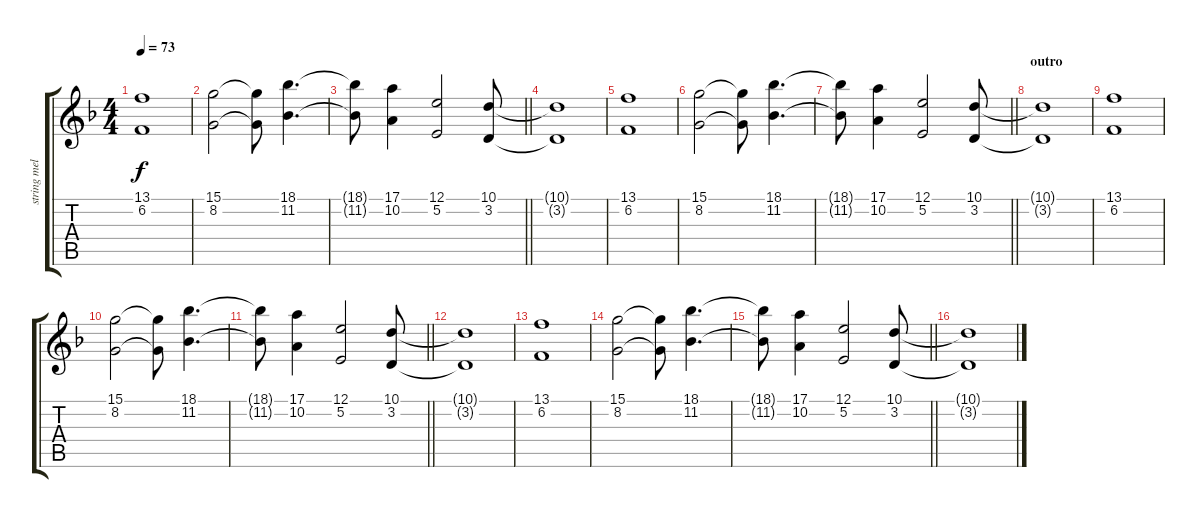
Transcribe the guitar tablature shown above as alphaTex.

\track ("string melody" "string mel") {instrument stringensemble1}
\staff {score tabs}
\tuning (E4 B3 G3 D3 A2 E2) {hide}
\ts (4 4)
\tempo 73
\clef g2
\ks f
(13.1 6.2).1{dy f} |
(15.1 8.2).2 (15.1{t} 8.2{t}).8 (18.1 11.2).4{d} |
\barLineRight lightlight
(18.1{t} 11.2{t}).8 (17.1 10.2).4 (12.1 5.2).2 (10.1 3.2).8 |
(10.1{t} 3.2{t}).1 |
(13.1 6.2).1 |
(15.1 8.2).2 (15.1{t} 8.2{t}).8 (18.1 11.2).4{d} |
\barLineRight lightlight
(18.1{t} 11.2{t}).8 (17.1 10.2).4 (12.1 5.2).2 (10.1 3.2).8 |
\section ("" "outro")
(10.1{t} 3.2{t}).1 |
(13.1 6.2).1 |
(15.1 8.2).2 (15.1{t} 8.2{t}).8 (18.1 11.2).4{d} |
\barLineRight lightlight
(18.1{t} 11.2{t}).8 (17.1 10.2).4 (12.1 5.2).2 (10.1 3.2).8 |
(10.1{t} 3.2{t}).1 |
(13.1 6.2).1 |
(15.1 8.2).2 (15.1{t} 8.2{t}).8 (18.1 11.2).4{d} |
\barLineRight lightlight
(18.1{t} 11.2{t}).8 (17.1 10.2).4 (12.1 5.2).2 (10.1 3.2).8 |
(10.1{t} 3.2{t}).1
